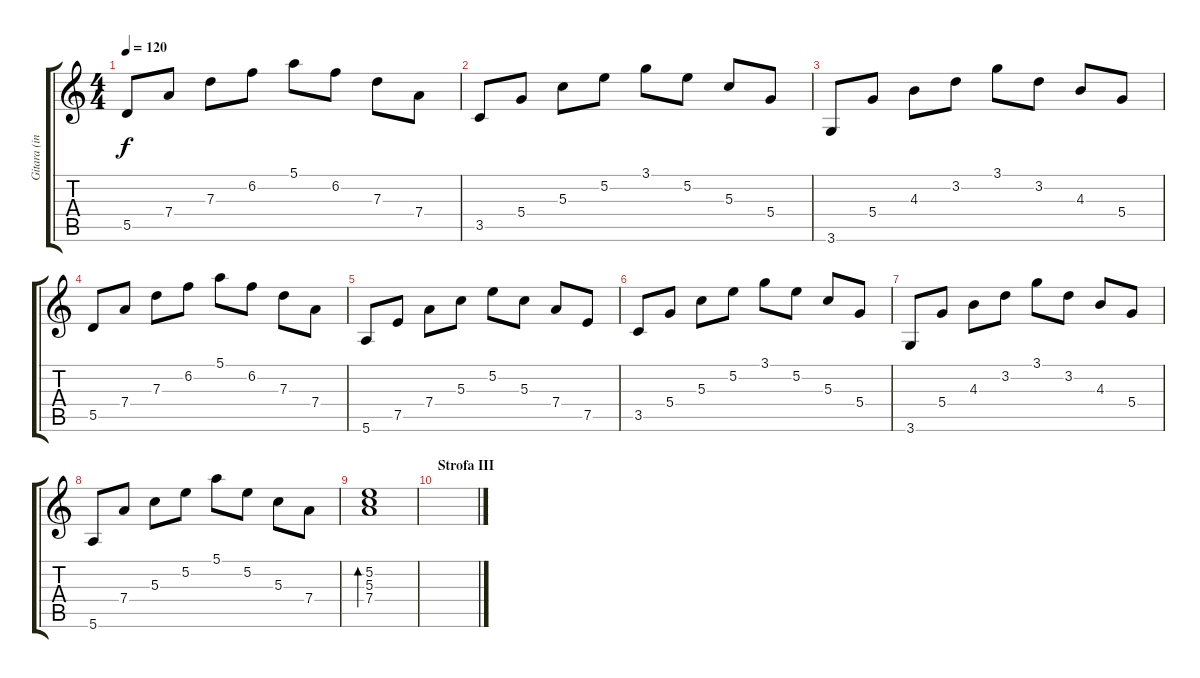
\track ("Gitara (intro)" "Gitara (in") {instrument acousticguitarnylon}
\staff {score tabs}
\tuning (E4 B3 G3 D3 A2 E2) {hide}
\ts (4 4)
\tempo 120
\clef g2
\ks c
5.5.8{dy f} 7.4.8 7.3.8 6.2.8 5.1.8 6.2.8 7.3.8 7.4.8 |
3.5.8 5.4.8 5.3.8 5.2.8 3.1.8 5.2.8 5.3.8 5.4.8 |
3.6.8 5.4.8 4.3.8 3.2.8 3.1.8 3.2.8 4.3.8 5.4.8 |
5.5.8 7.4.8 7.3.8 6.2.8 5.1.8 6.2.8 7.3.8 7.4.8 |
5.6.8 7.5.8 7.4.8 5.3.8 5.2.8 5.3.8 7.4.8 7.5.8 |
3.5.8 5.4.8 5.3.8 5.2.8 3.1.8 5.2.8 5.3.8 5.4.8 |
3.6.8 5.4.8 4.3.8 3.2.8 3.1.8 3.2.8 4.3.8 5.4.8 |
5.6.8 7.4.8 5.3.8 5.2.8 5.1.8 5.2.8 5.3.8 7.4.8 |
(5.2 5.3 7.4).1{bd 60} |
\section ("" "Strofa III")
